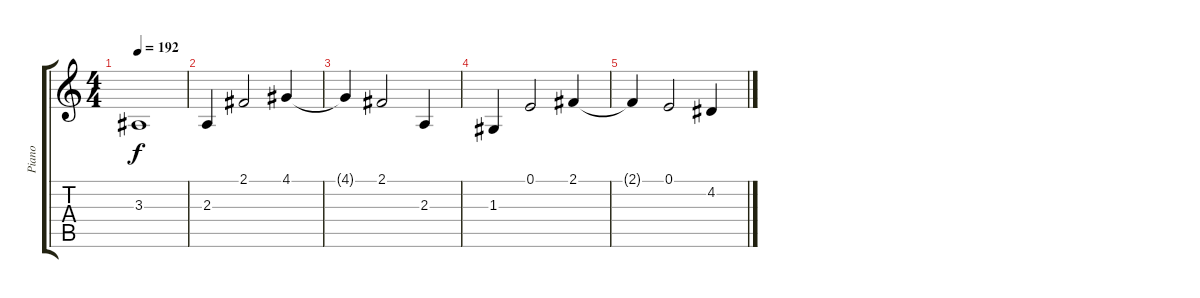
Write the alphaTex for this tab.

\track ("Piano" "Piano") {instrument acousticgrandpiano}
\staff {score tabs}
\tuning (E4 B3 G3 D3 A2 E2) {hide}
\ts (4 4)
\tempo 192
\clef g2
\ks c
3.3{t}.1{dy f} |
2.3.4 2.1.2 4.1.4 |
4.1{t}.4 2.1.2 2.3.4 |
1.3.4 0.1.2 2.1.4 |
2.1{t}.4 0.1.2 4.2.4
